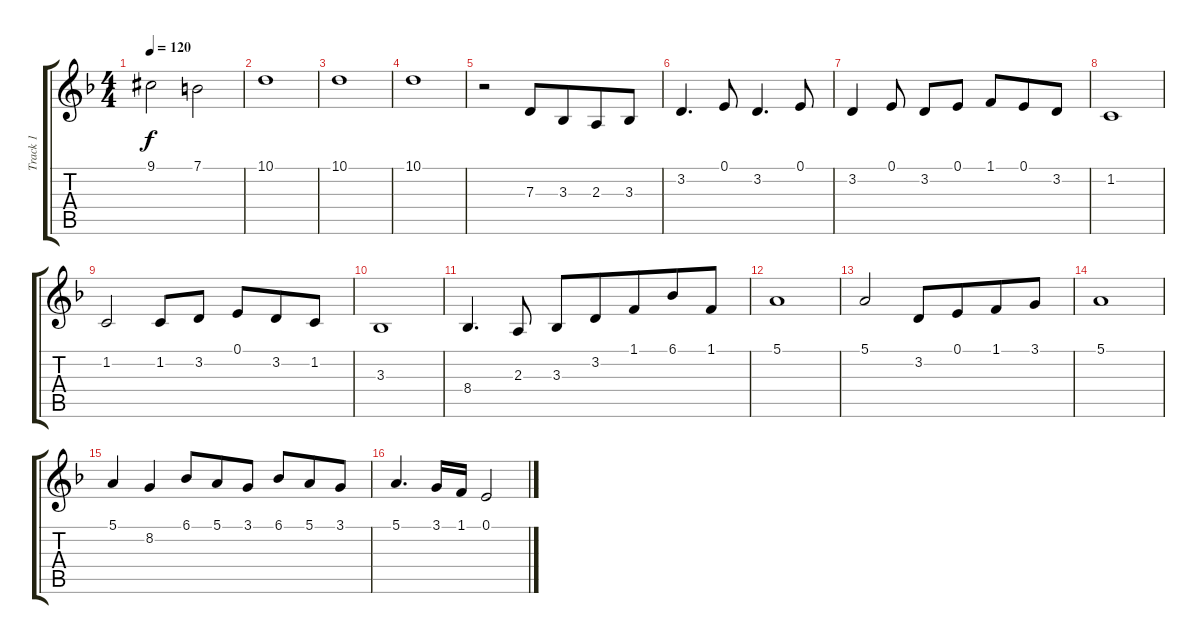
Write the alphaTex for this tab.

\track ("Track 1" "Track 1") {instrument violin}
\staff {score tabs}
\tuning (E4 B3 G3 D3 A2 E2) {hide}
\ts (4 4)
\tempo 120
\clef g2
\ks f
9.1{acc #}.2{dy f} 7.1.2 |
10.1.1 |
10.1.1 |
10.1.1 |
r.2 7.3.8 3.3.8{beam merge} 2.3.8 3.3.8 |
3.2.4{d} 0.1.8 3.2.4{d} 0.1.8 |
3.2.4 0.1.8{beam split} 3.2.8{beam merge} 0.1.8{beam split} 1.1.8{beam merge} 0.1.8{beam merge} 3.2.8 |
1.2.1 |
1.2.2 1.2.8{beam merge} 3.2.8 0.1.8 3.2.8{beam merge} 1.2.8 |
3.3.1 |
8.4.4{d beam split} 2.3.8 3.3.8{beam merge} 3.2.8{beam merge} 1.1.8 6.1.8{beam merge} 1.1.8 |
5.1.1 |
5.1.2 3.2.8 0.1.8{beam merge} 1.1.8 3.1.8 |
5.1.1 |
5.1.4 8.2.4 6.1.8 5.1.8{beam merge} 3.1.8{beam split} 6.1.8{beam merge} 5.1.8 3.1.8 |
5.1.4{d} 3.1.16{beam merge} 1.1.16 0.1.2
